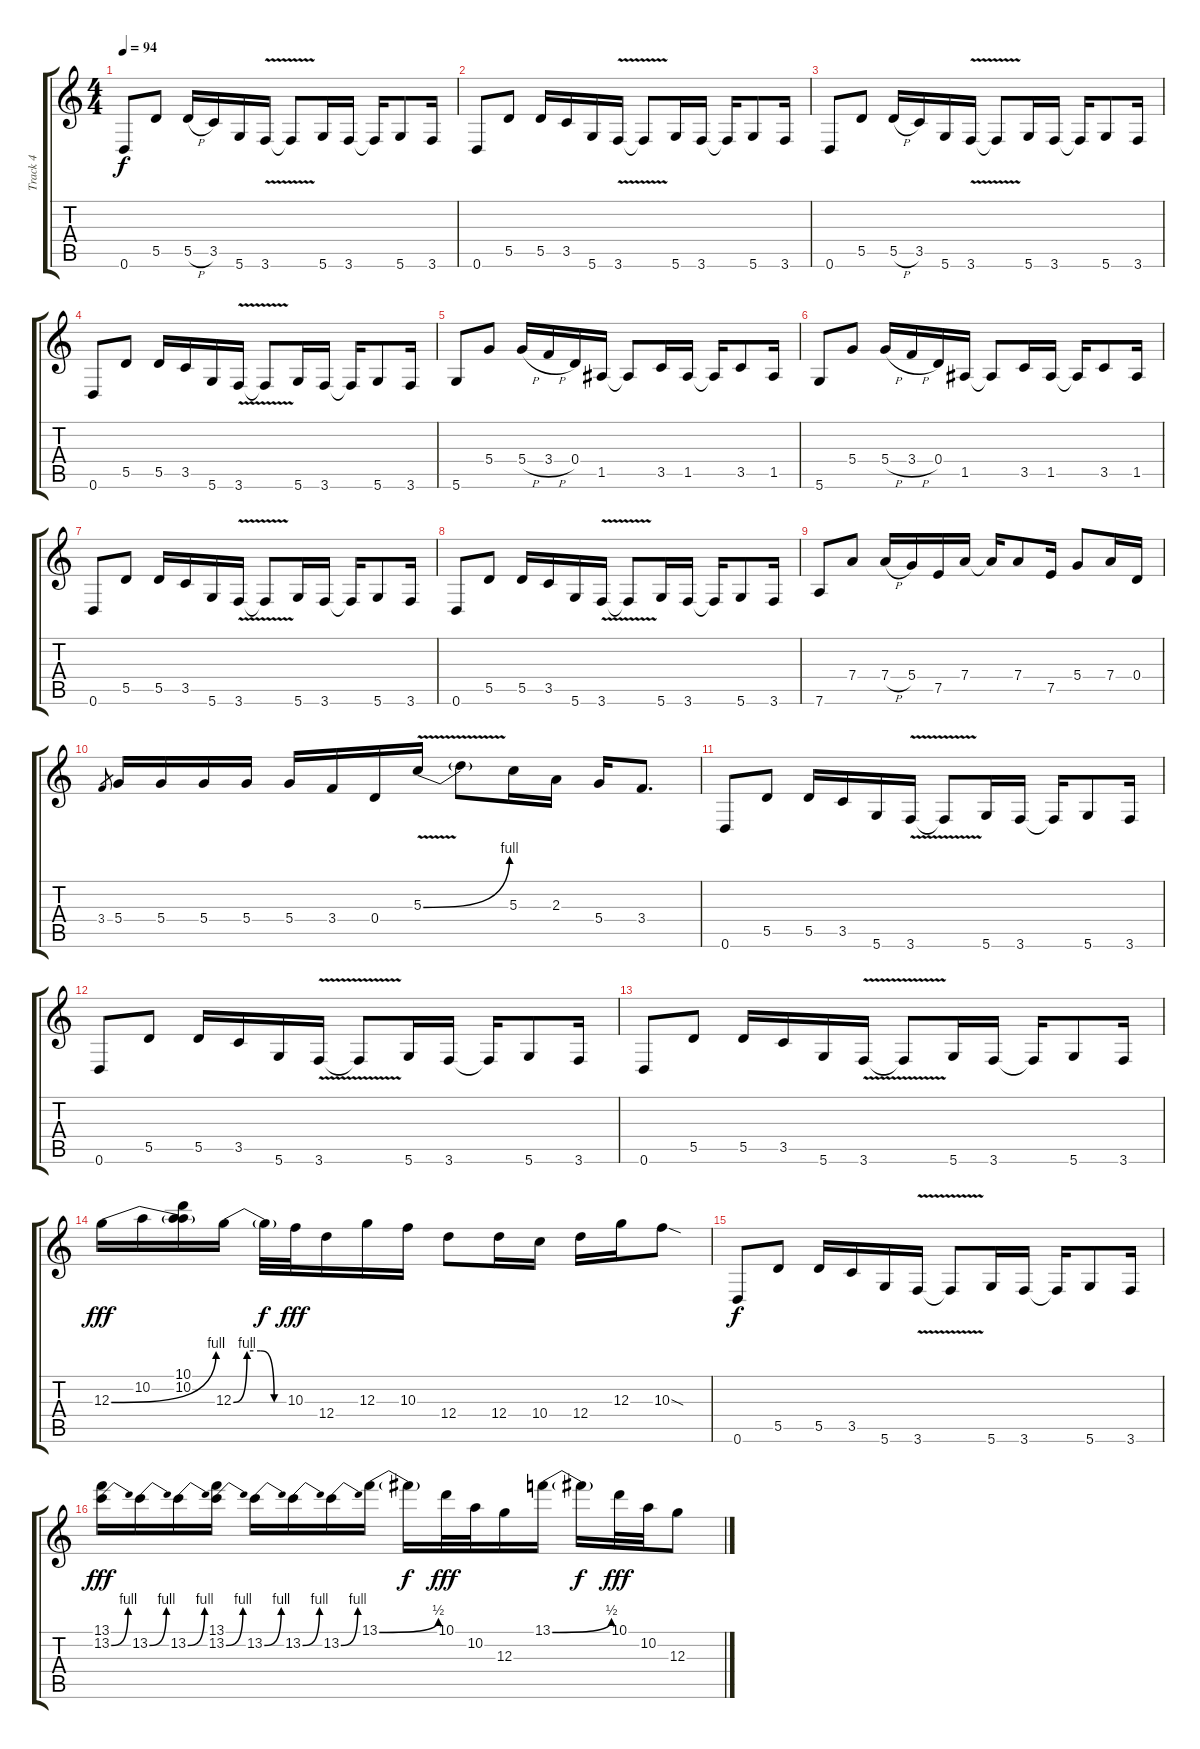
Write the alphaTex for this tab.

\track ("Track 4" "Track 4") {instrument overdrivenguitar}
\staff {score tabs}
\tuning (E4 B3 G3 D3 A2 D2) {hide}
\ts (4 4)
\tempo 94
\clef g2
\ks c
0.6.8{dy f instrument overdrivenguitar} 5.5.8 5.5{h}.16 3.5.16 5.6.16 3.6{v}.16 3.6{t}.8 5.6.16 3.6.16 3.6{t}.16 5.6.8 3.6.16 |
0.6.8 5.5.8 5.5.16 3.5.16 5.6.16 3.6{v}.16 3.6{t}.8 5.6.16 3.6.16 3.6{t}.16 5.6.8 3.6.16 |
0.6.8 5.5.8 5.5{h}.16 3.5.16 5.6.16 3.6{v}.16 3.6{t}.8 5.6.16 3.6.16 3.6{t}.16 5.6.8 3.6.16 |
0.6.8 5.5.8 5.5.16 3.5.16 5.6.16 3.6{v}.16 3.6{t}.8 5.6.16 3.6.16 3.6{t}.16 5.6.8 3.6.16 |
5.6.8 5.4.8 5.4{h}.16 3.4{h}.16 0.4.16 1.5.16 1.5{t}.8 3.5.16 1.5.16 1.5{t}.16 3.5.8 1.5.16 |
5.6.8 5.4.8 5.4{h}.16 3.4{h}.16 0.4.16 1.5.16 1.5{t}.8 3.5.16 1.5.16 1.5{t}.16 3.5.8 1.5.16 |
0.6.8 5.5.8 5.5.16 3.5.16 5.6.16 3.6{v}.16 3.6{t}.8 5.6.16 3.6.16 3.6{t}.16 5.6.8 3.6.16 |
0.6.8 5.5.8 5.5.16 3.5.16 5.6.16 3.6{v}.16 3.6{t}.8 5.6.16 3.6.16 3.6{t}.16 5.6.8 3.6.16 |
7.6.8 7.4.8 7.4{h}.16 5.4.16 7.5.16 7.4.16 7.4{t}.16 7.4.8 7.5.16 5.4.8 7.4.16 0.4.16 |
3.4.8{gr} 5.4.16 5.4.16 5.4.16 5.4.16 5.4.16 3.4.16 0.4.16 5.3{be (bend 0 0 60 4) v}.16 5.3{t}.8 5.3.16 2.3.16 5.4.16 3.4.8{d} |
0.6.8 5.5.8 5.5.16 3.5.16 5.6.16 3.6{v}.16 3.6{t}.8 5.6.16 3.6.16 3.6{t}.16 5.6.8 3.6.16 |
0.6.8 5.5.8 5.5.16 3.5.16 5.6.16 3.6{v}.16 3.6{t}.8 5.6.16 3.6.16 3.6{t}.16 5.6.8 3.6.16 |
0.6.8 5.5.8 5.5.16 3.5.16 5.6.16 3.6{v}.16 3.6{t}.8 5.6.16 3.6.16 3.6{t}.16 5.6.8 3.6.16 |
12.3{be (bend 0 0 60 4)}.16{dy fff} 10.2.16 (10.1 10.2 12.3{t}).16 12.3{be (custom 0 0 15 4 30 4 45 0 60 0)}.16 12.3{t}.32{dy f} 10.3.32{dy fff} 12.4.16 12.3.16 10.3.16 12.4.8 12.4.16 10.4.16 12.4.16 12.3.16 10.3{sod}.8 |
0.6.8{dy f} 5.5.8 5.5.16 3.5.16 5.6.16 3.6{v}.16 3.6{t}.8 5.6.16 3.6.16 3.6{t}.16 5.6.8 3.6.16 |
(13.1 13.2{be (bend 0 0 60 4)}).16{dy fff} 13.2{be (bend 0 0 60 4)}.16 13.2{be (bend 0 0 60 4)}.16 (13.1 13.2{be (bend 0 0 60 4)}).16 13.2{be (bend 0 0 60 4)}.16 13.2{be (bend 0 0 60 4)}.16 13.2{be (bend 0 0 60 4)}.16 13.1{be (bend 0 0 60 2)}.16 13.1{t}.16{dy f} 10.1.32{dy fff} 10.2.32 12.3.16 13.1{be (bend 0 0 60 2)}.16 13.1{t}.16{dy f} 10.1.32{dy fff} 10.2.32 12.3.8
